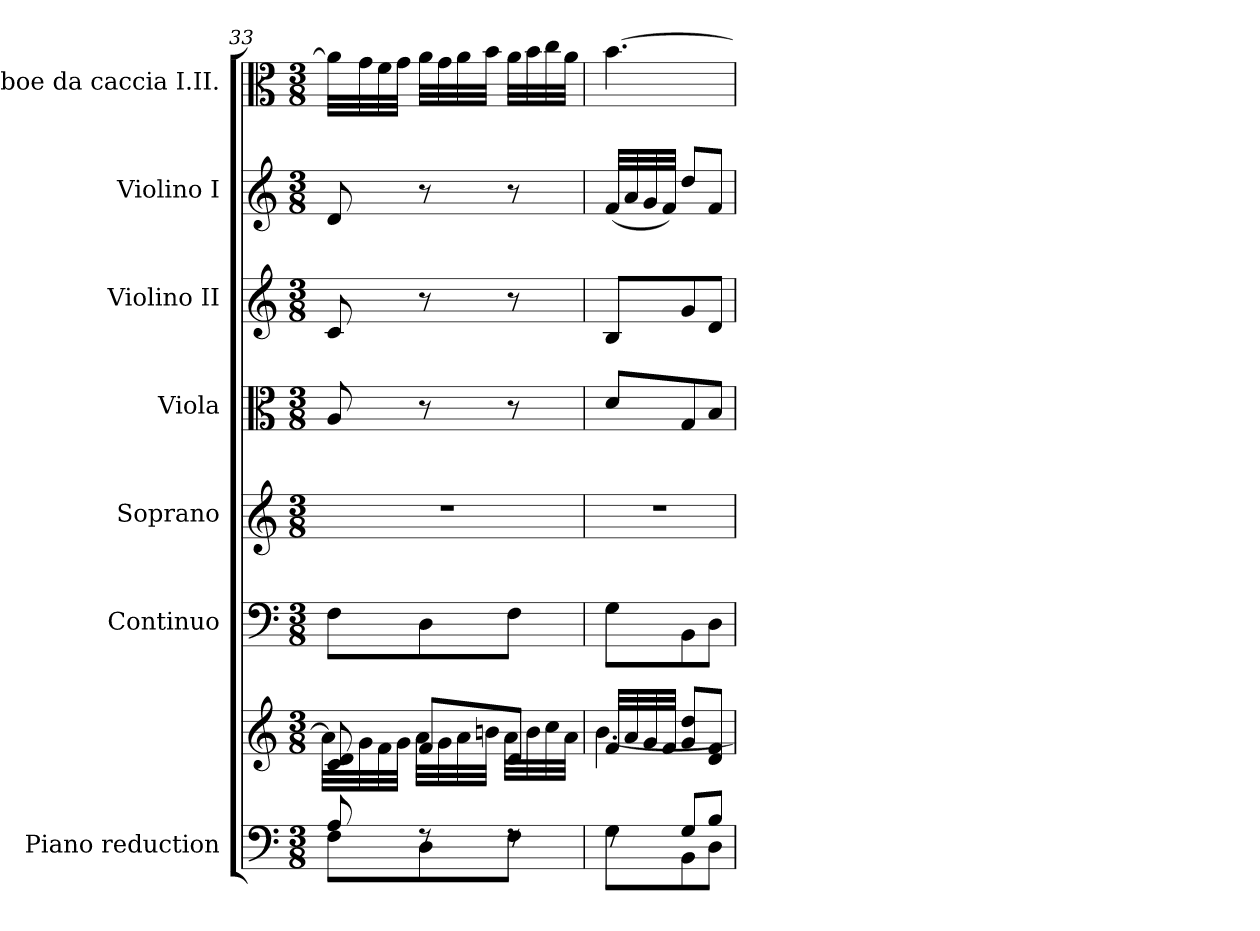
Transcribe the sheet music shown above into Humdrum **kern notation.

**kern	**kern	**kern	**kern	**kern	**kern	**kern	**kern
*part7	*part7	*part6	*part5	*part4	*part3	*part2	*part1
*staff8	*staff7	*staff6	*staff5	*staff4	*staff3	*staff2	*staff1
*I"Piano reduction	*	*I"Continuo	*I"Soprano	*I"Viola	*I"Violino II	*I"Violino I	*I"Oboe da caccia I.II.
*I'Pno	*	*	*	*I'Vla	*I'Vln	*I'Vln	*I'Ob
*clefF4	*clefG2	*clefF4	*clefG2	*clefC3	*clefG2	*clefG2	*clefC3
*k[]	*k[]	*k[]	*k[]	*k[]	*k[]	*k[]	*k[]
*M3/8	*M3/8	*M3/8	*M3/8	*M3/8	*M3/8	*M3/8	*M3/8
=33	=33	=33	=33	=33	=33	=33	=33
*^	*^	*	*	*	*	*	*
8A/	8F\L	8c/ 8d/	32a\LLL]	8F\L	4.r	8A/	8c/	8d/	32a\LLL]
.	.	.	32g\	.	.	.	.	.	32g\
.	.	.	32f\	.	.	.	.	.	32f\
.	.	.	32g\JJJ	.	.	.	.	.	32g\JJJ
8rF	8D\	8f/L	32a\LLL	8D\	.	8r	8r	8r	32a\LLL
.	.	.	32g\	.	.	.	.	.	32g\
.	.	.	32a\	.	.	.	.	.	32a\
.	.	.	32bn\JJJ	.	.	.	.	.	32b\JJJ
8rF	8F\J	8d/J	32a\LLL	8F\J	.	8r	8r	8r	32a\LLL
.	.	.	32b\	.	.	.	.	.	32b\
.	.	.	32cc\	.	.	.	.	.	32cc\
.	.	.	32a\JJJ	.	.	.	.	.	32a\JJJ
=34	=34	=34	=34	=34	=34	=34	=34	=34	=34
8rF	8G\L	32f/LLL	[4.b\	8G\L	4.r	8d/L	8B/L	(<32f/LLL	[4.b\
.	.	32a/	.	.	.	.	.	32a/	.
.	.	32g/	.	.	.	.	.	32g/	.
.	.	32f/JJJ	.	.	.	.	.	32f/JJJ)	.
8G/L	8BB\	8g/ 8dd/L	.	8BB\	.	8G/	8g/	8dd/L	.
8B/J	8D\J	8d/ 8f/J	.	8D\J	.	8B/J	8d/J	8f/J	.
*v	*v	*	*	*	*	*	*	*	*
*	*v	*v	*	*	*	*	*	*
=	=	=	=	=	=	=	=
*-	*-	*-	*-	*-	*-	*-	*-
